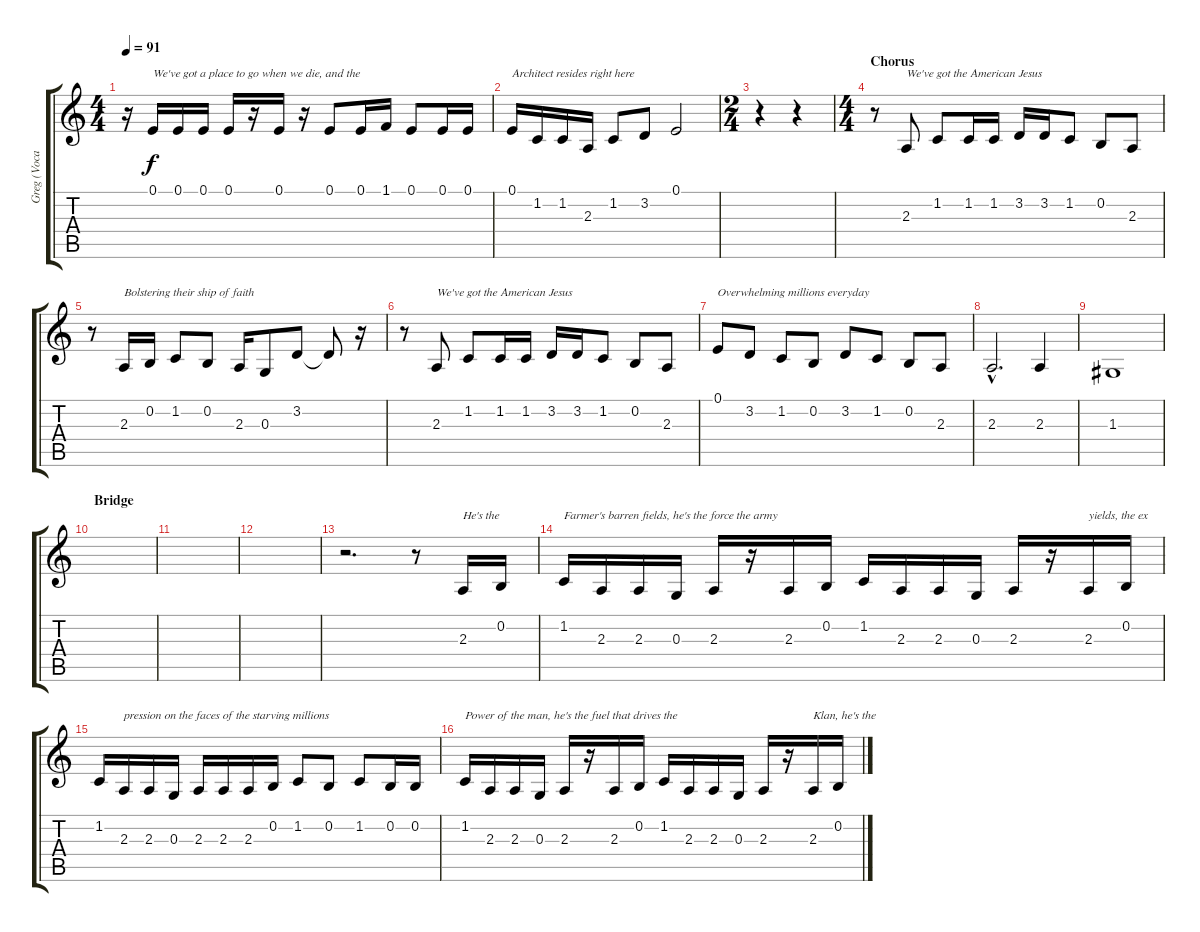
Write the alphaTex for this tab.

\track ("Greg (Vocals)" "Greg (Voca") {instrument oboe}
\staff {score tabs}
\tuning (E4 B3 G3 D3 A2 E2) {hide}
\ts (4 4)
\tempo 91
\clef g2
\ks c
r.16{dy f} 0.1.16{txt "We've got a place to go when we die, and the"} 0.1.16 0.1.16 0.1.16 r.16 0.1.16 r.16 0.1.8 0.1.16 1.1.16 0.1.8 0.1.16 0.1.16 |
0.1.16{txt "Architect resides right here"} 1.2.16 1.2.16 2.3.16 1.2.8 3.2.8 0.1.2 |
\ts (2 4)
r.4 r.4 |
\ts (4 4)
\section ("" "Chorus")
r.8 2.3.8{txt "We've got the American Jesus"} 1.2.8 1.2.16 1.2.16 3.2.16 3.2.16 1.2.8 0.2.8 2.3.8 |
r.8 2.3.16{txt "Bolstering their ship of faith"} 0.2.16 1.2.8 0.2.8 2.3.16 0.3.8 3.2.8 3.2{t}.8 r.16 |
r.8 2.3.8{txt "We've got the American Jesus"} 1.2.8 1.2.16 1.2.16 3.2.16 3.2.16 1.2.8 0.2.8 2.3.8 |
0.1.8{txt "Overwhelming millions everyday"} 3.2.8 1.2.8 0.2.8 3.2.8 1.2.8 0.2.8 2.3.8 |
2.3{hac}.2{d} 2.3.4 |
1.3.1 |
\section ("" "Bridge")
|
|
|
r.2{d} r.8 2.3.16{txt "He's the"} 0.2.16 |
1.2.16{txt "Farmer's barren fields, he's the force the army"} 2.3.16 2.3.16 0.3.16 2.3.16 r.16 2.3.16 0.2.16 1.2.16 2.3.16 2.3.16 0.3.16 2.3.16 r.16 2.3.16{txt "yields, the ex"} 0.2.16 |
1.2.16 2.3.16{txt "pression on the faces of the starving millions"} 2.3.16 0.3.16 2.3.16 2.3.16 2.3.16 0.2.16 1.2.8 0.2.8 1.2.8 0.2.16 0.2.16 |
1.2.16{txt "Power of the man, he's the fuel that drives the"} 2.3.16 2.3.16 0.3.16 2.3.16 r.16 2.3.16 0.2.16 1.2.16 2.3.16 2.3.16 0.3.16 2.3.16 r.16 2.3.16{txt "Klan, he's the"} 0.2.16
